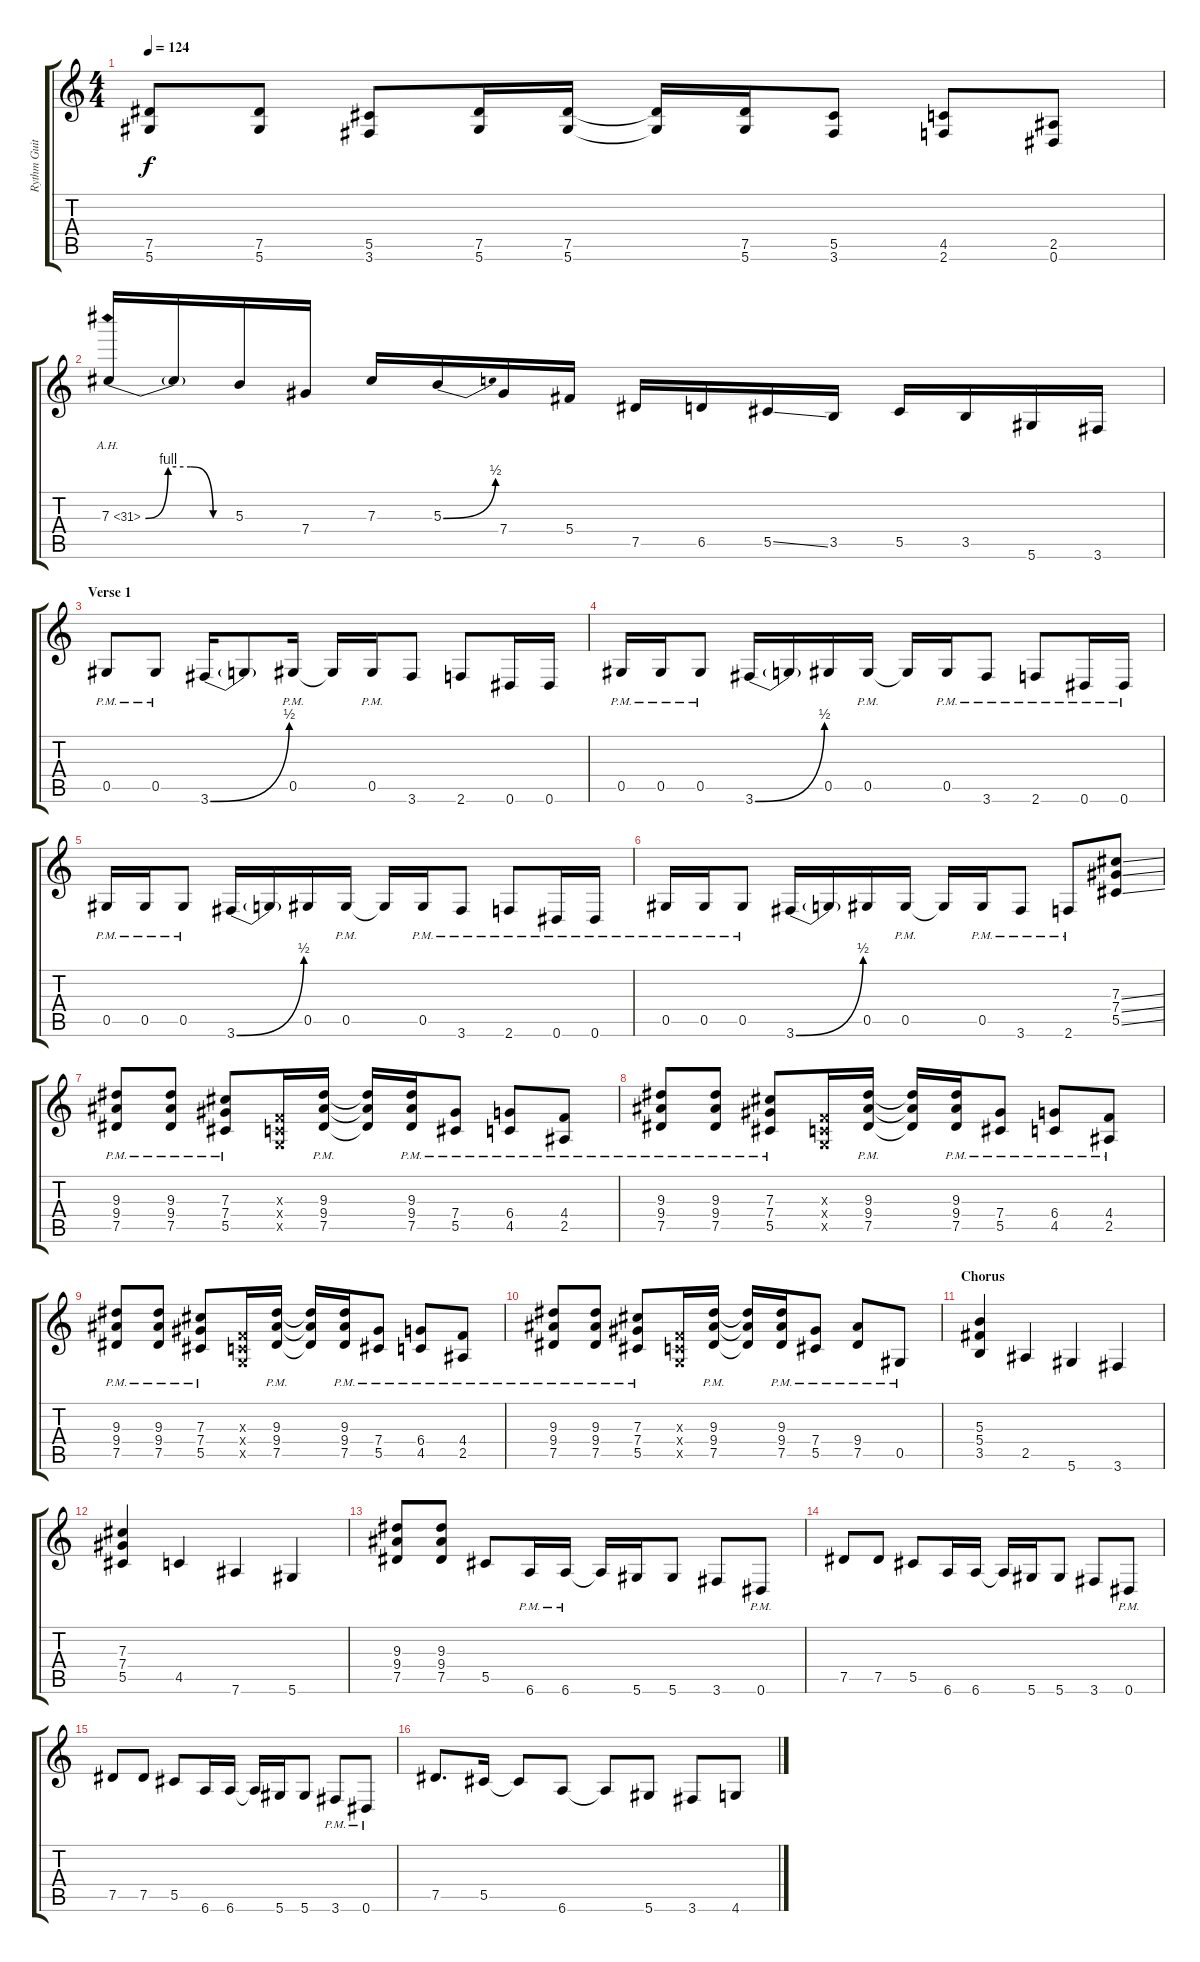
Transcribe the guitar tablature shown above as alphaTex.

\track ("Rythm Guitar 2" "Rythm Guit") {instrument overdrivenguitar}
\staff {score tabs}
\tuning (Eb4 Bb3 Gb3 Db3 Ab2 Eb2) {hide}
\ts (4 4)
\tempo 124
\clef g2
\ks c
(7.5 5.6).8{dy f} (7.5 5.6).8 (5.5 3.6).8 (7.5 5.6).16 (7.5 5.6).16 (7.5{t} 5.6{t}).16 (7.5 5.6).16 (5.5 3.6).8 (4.5 2.6).8 (2.5 0.6).8 |
7.3{be (custom 0 0 15 4 30 4 45 0 60 0) ah 24}.16 7.3{t}.16 5.3.16 7.4.16 7.3.16 5.3{be (bend 0 0 60 2)}.16 7.4.16 5.4.16 7.5.16 6.5.16 5.5{ss}.16 3.5.16 5.5.16 3.5.16 5.6.16 3.6.16 |
\section ("" "Verse 1")
0.5{pm}.8 0.5{pm}.8 3.6{be (bend 0 0 60 2)}.16 3.6{t}.8 0.5{pm}.16 0.5{t}.16 0.5{pm}.16 3.6.8 2.6.8 0.6.16 0.6.16 |
0.5{pm}.16 0.5{pm}.16 0.5{pm}.8 3.6{be (bend 0 0 60 2)}.16 3.6{t}.16 0.5.16 0.5{pm}.16 0.5{t}.16 0.5{pm}.16 3.6{pm}.8 2.6{pm}.8 0.6{pm}.16 0.6{pm}.16 |
0.5{pm}.16 0.5{pm}.16 0.5{pm}.8 3.6{be (bend 0 0 60 2)}.16 3.6{t}.16 0.5.16 0.5{pm}.16 0.5{t}.16 0.5{pm}.16 3.6{pm}.8 2.6{pm}.8 0.6{pm}.16 0.6{pm}.16 |
0.5{pm}.16 0.5{pm}.16 0.5{pm}.8 3.6{be (bend 0 0 60 2)}.16 3.6{t}.16 0.5.16 0.5{pm}.16 0.5{t}.16 0.5{pm}.16 3.6{pm}.8 2.6{pm}.8 (7.3{ss} 7.4{ss} 5.5{ss}).8 |
(9.3 9.4{pm} 7.5{pm}).8 (9.3 9.4{pm} 7.5{pm}).8 (7.3 7.4{pm} 5.5{pm}).8 (-1.3{x} -1.4{x} -1.5{x}).16 (9.3 9.4{pm} 7.5{pm}).16 (9.3{t} 9.4{t} 7.5{t}).16 (9.3 9.4{pm} 7.5{pm}).16 (7.4{pm} 5.5{pm}).8 (6.4{pm} 4.5{pm}).8 (4.4{pm} 2.5{pm}).8 |
(9.3 9.4{pm} 7.5{pm}).8 (9.3 9.4{pm} 7.5{pm}).8 (7.3 7.4{pm} 5.5{pm}).8 (-1.3{x} -1.4{x} -1.5{x}).16 (9.3 9.4{pm} 7.5{pm}).16 (9.3{t} 9.4{t} 7.5{t}).16 (9.3 9.4{pm} 7.5{pm}).16 (7.4{pm} 5.5{pm}).8 (6.4{pm} 4.5{pm}).8 (4.4{pm} 2.5{pm}).8 |
(9.3 9.4{pm} 7.5{pm}).8 (9.3 9.4{pm} 7.5{pm}).8 (7.3 7.4{pm} 5.5{pm}).8 (-1.3{x} -1.4{x} -1.5{x}).16 (9.3 9.4{pm} 7.5{pm}).16 (9.3{t} 9.4{t} 7.5{t}).16 (9.3 9.4{pm} 7.5{pm}).16 (7.4{pm} 5.5{pm}).8 (6.4{pm} 4.5{pm}).8 (4.4{pm} 2.5{pm}).8 |
(9.3 9.4 7.5{pm}).8 (9.3 9.4 7.5{pm}).8 (7.3 7.4 5.5{pm}).8 (-1.3{x} -1.4{x} -1.5{x}).16 (9.3 9.4 7.5{pm}).16 (9.3{t} 9.4{t} 7.5{t}).16 (9.3 9.4 7.5{pm}).16 (7.4 5.5{pm}).8 (9.4 7.5{pm}).8 0.5{pm}.8 |
\section ("" "Chorus")
(5.3 5.4 3.5).4 2.5.4 5.6.4 3.6.4 |
(7.3 7.4 5.5).4 4.5.4 7.6.4 5.6.4 |
(9.3 9.4 7.5).8 (9.3 9.4 7.5).8 5.5.8 6.6{pm}.16 6.6{pm}.16 6.6{t}.16 5.6.16 5.6.8 3.6.8 0.6{pm}.8 |
7.5.8 7.5.8 5.5.8 6.6.16 6.6.16 6.6{t}.16 5.6.16 5.6.8 3.6.8 0.6{pm}.8 |
7.5.8 7.5.8 5.5.8 6.6.16 6.6.16 6.6{t}.16 5.6.16 5.6.8 3.6{pm}.8 0.6{pm}.8 |
7.5.8{d} 5.5.16 5.5{t}.8 6.6.8 6.6{t}.8 5.6.8 3.6.8 4.6.8
